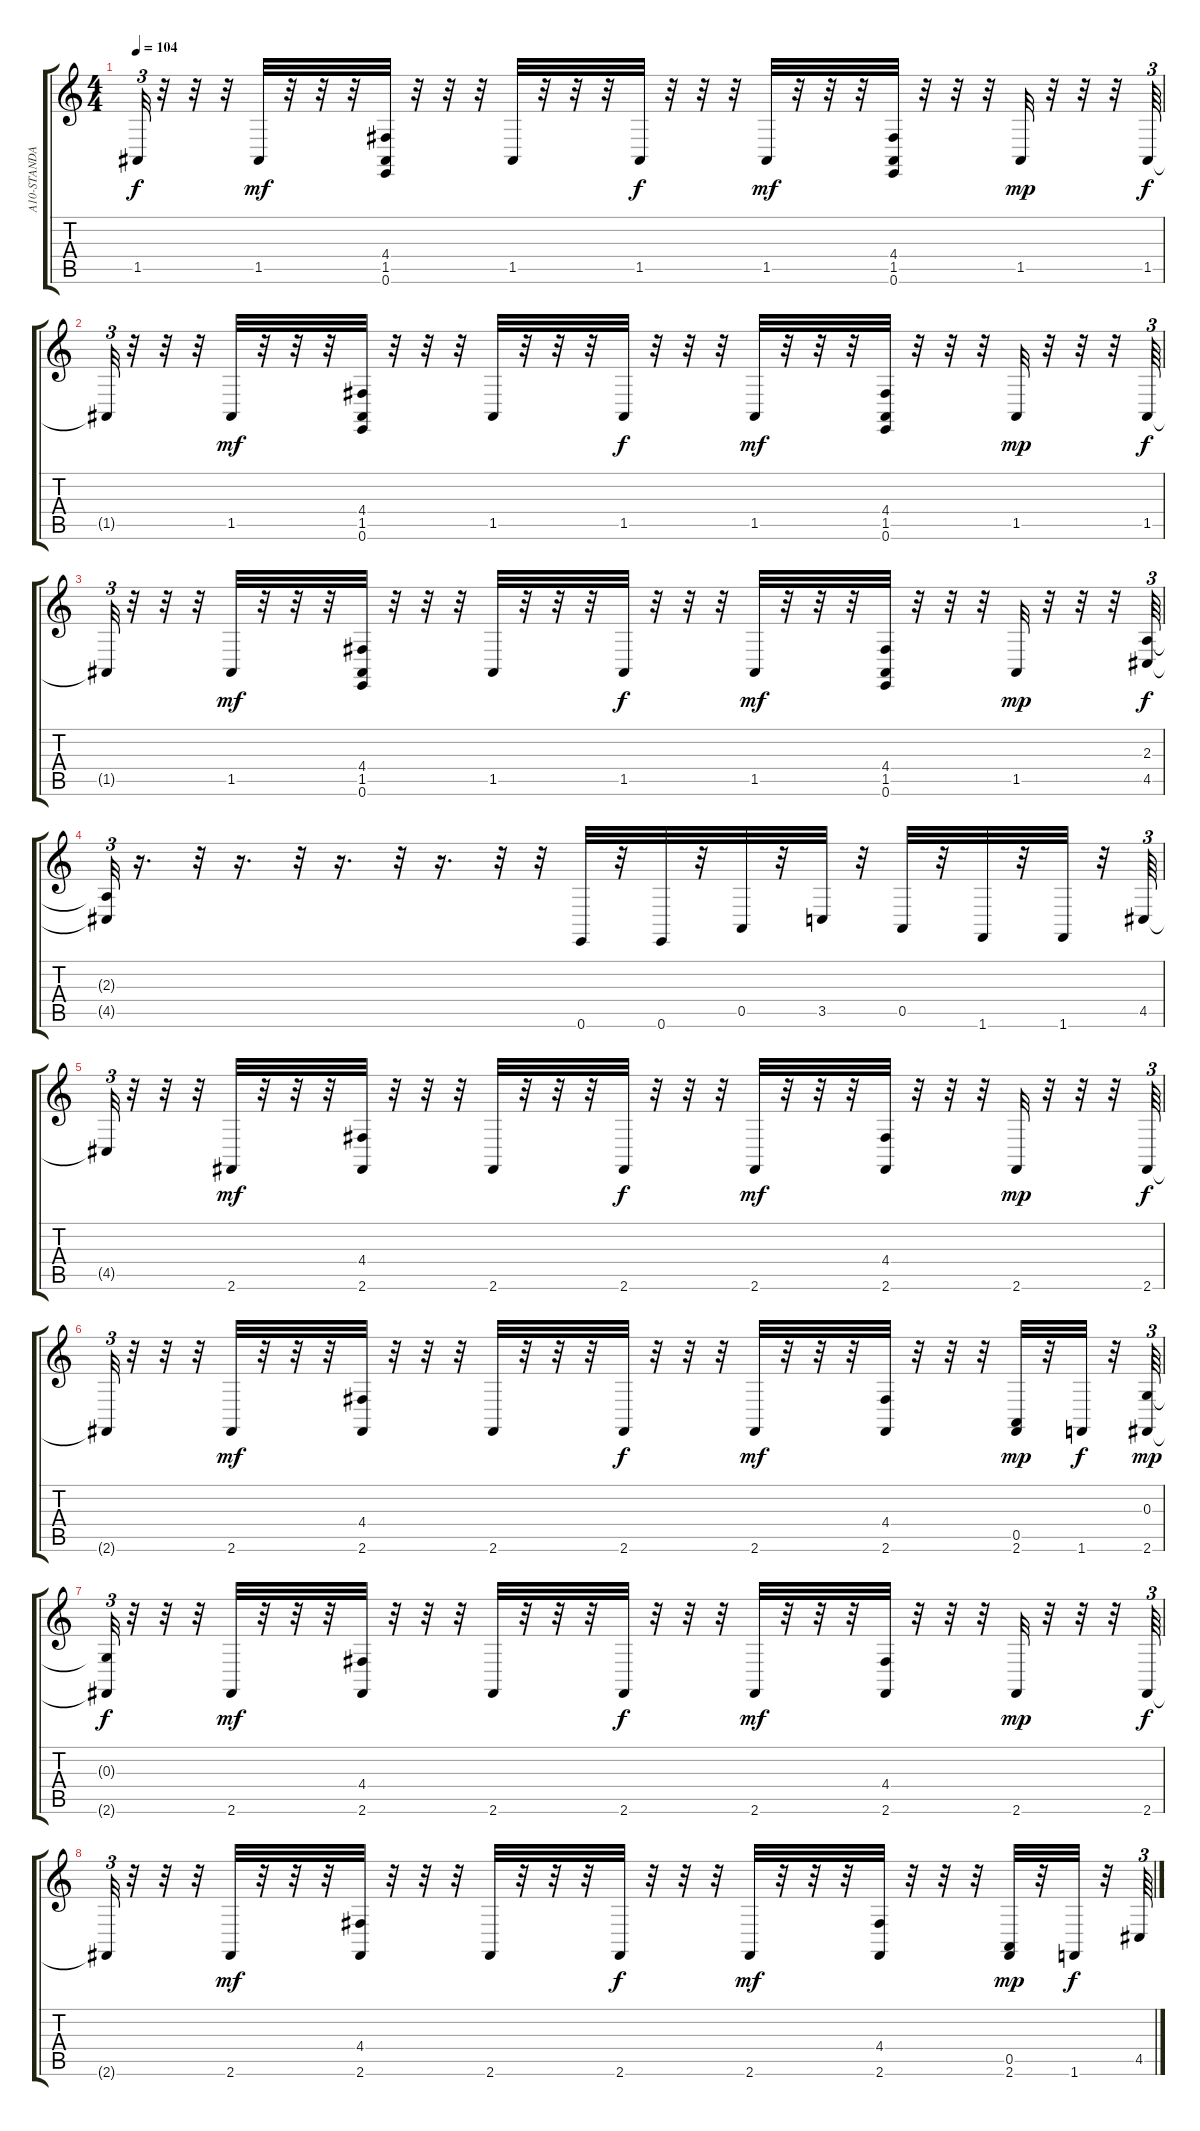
\track ("A10-STANDARD 1  " "A10-STANDA") {instrument acousticgrandpiano}
\staff {score tabs}
\tuning (E4 B3 G3 D3 A2 E2) {hide}
\ts (4 4)
\tempo 104
\clef g2
\ks c
1.5{t}.32{tu (3 2) dy f} r.32 r.32 r.32 1.5.32{dy mf} r.32 r.32 r.32 (4.4 1.5 0.6).32 r.32 r.32 r.32 1.5.32 r.32 r.32 r.32 1.5.32{dy f} r.32 r.32 r.32 1.5.32{dy mf} r.32 r.32 r.32 (4.4 1.5 0.6).32 r.32 r.32 r.32 1.5.32{dy mp} r.32 r.32 r.32 1.5.64{tu (3 2) dy f} |
1.5{t}.32{tu (3 2)} r.32 r.32 r.32 1.5.32{dy mf} r.32 r.32 r.32 (4.4 1.5 0.6).32 r.32 r.32 r.32 1.5.32 r.32 r.32 r.32 1.5.32{dy f} r.32 r.32 r.32 1.5.32{dy mf} r.32 r.32 r.32 (4.4 1.5 0.6).32 r.32 r.32 r.32 1.5.32{dy mp} r.32 r.32 r.32 1.5.64{tu (3 2) dy f} |
1.5{t}.32{tu (3 2)} r.32 r.32 r.32 1.5.32{dy mf} r.32 r.32 r.32 (4.4 1.5 0.6).32 r.32 r.32 r.32 1.5.32 r.32 r.32 r.32 1.5.32{dy f} r.32 r.32 r.32 1.5.32{dy mf} r.32 r.32 r.32 (4.4 1.5 0.6).32 r.32 r.32 r.32 1.5.32{dy mp} r.32 r.32 r.32 (2.3 4.5).64{tu (3 2) dy f} |
(2.3{t} 4.5{t}).32{tu (3 2)} r.16{d} r.32 r.16{d} r.32 r.16{d} r.32 r.16{d} r.32 r.32 0.6.32 r.32 0.6.32 r.32 0.5.32 r.32 3.5.32 r.32 0.5.32 r.32 1.6.32 r.32 1.6.32 r.32 4.5.64{tu (3 2)} |
4.5{t}.32{tu (3 2)} r.32 r.32 r.32 2.6.32{dy mf} r.32 r.32 r.32 (4.4 2.6).32 r.32 r.32 r.32 2.6.32 r.32 r.32 r.32 2.6.32{dy f} r.32 r.32 r.32 2.6.32{dy mf} r.32 r.32 r.32 (4.4 2.6).32 r.32 r.32 r.32 2.6.32{dy mp} r.32 r.32 r.32 2.6.64{tu (3 2) dy f} |
2.6{t}.32{tu (3 2)} r.32 r.32 r.32 2.6.32{dy mf} r.32 r.32 r.32 (4.4 2.6).32 r.32 r.32 r.32 2.6.32 r.32 r.32 r.32 2.6.32{dy f} r.32 r.32 r.32 2.6.32{dy mf} r.32 r.32 r.32 (4.4 2.6).32 r.32 r.32 r.32 (0.5 2.6).32{dy mp} r.32 1.6.32{dy f} r.32 (0.3 2.6).64{tu (3 2) dy mp} |
(0.3{t} 2.6{t}).32{tu (3 2) dy f} r.32 r.32 r.32 2.6.32{dy mf} r.32 r.32 r.32 (4.4 2.6).32 r.32 r.32 r.32 2.6.32 r.32 r.32 r.32 2.6.32{dy f} r.32 r.32 r.32 2.6.32{dy mf} r.32 r.32 r.32 (4.4 2.6).32 r.32 r.32 r.32 2.6.32{dy mp} r.32 r.32 r.32 2.6.64{tu (3 2) dy f} |
2.6{t}.32{tu (3 2)} r.32 r.32 r.32 2.6.32{dy mf} r.32 r.32 r.32 (4.4 2.6).32 r.32 r.32 r.32 2.6.32 r.32 r.32 r.32 2.6.32{dy f} r.32 r.32 r.32 2.6.32{dy mf} r.32 r.32 r.32 (4.4 2.6).32 r.32 r.32 r.32 (0.5 2.6).32{dy mp} r.32 1.6.32{dy f} r.32 4.5.64{tu (3 2)}
